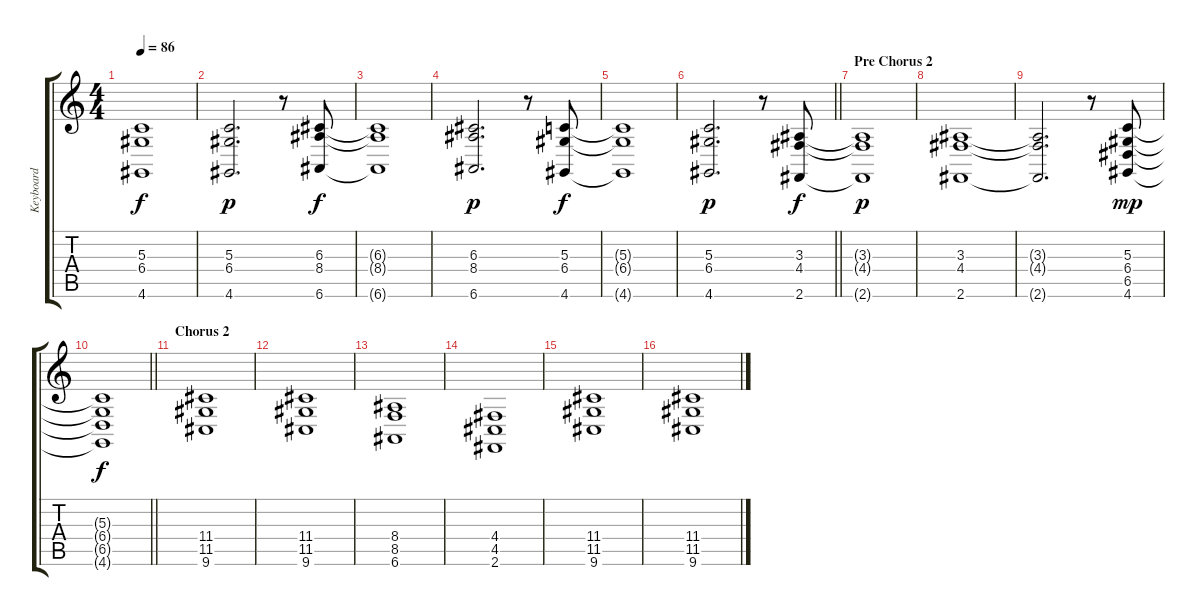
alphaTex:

\track ("Keyboard" "Keyboard") {instrument pad7halo}
\staff {score tabs}
\tuning (E4 B3 G3 D3 A2 E2) {hide}
\ts (4 4)
\tempo 86
\clef g2
\ks c
(5.3{t} 6.4{t} 4.6{t}).1{dy f} |
(5.3 6.4 4.6).2{d dy p} r.8 (6.3 8.4 6.6).8{dy f} |
(6.3{t} 8.4{t} 6.6{t}).1 |
(6.3 8.4 6.6).2{d dy p} r.8 (5.3 6.4 4.6).8{dy f} |
(5.3{t} 6.4{t} 4.6{t}).1 |
\barLineRight lightlight
(5.3 6.4 4.6).2{d dy p} r.8 (3.3 4.4 2.6).8{dy f} |
\section ("" "Pre Chorus 2")
(3.3{t} 4.4{t} 2.6{t}).1{dy p} |
(3.3 4.4 2.6).1 |
(3.3{t} 4.4{t} 2.6{t}).2{d} r.8 (5.3 6.4 6.5 4.6).8{dy mp} |
\barLineRight lightlight
(5.3{t} 6.4{t} 6.5{t} 4.6{t}).1{dy f} |
\section ("" "Chorus 2")
(11.4 11.5 9.6).1 |
(11.4 11.5 9.6).1 |
(8.4 8.5 6.6).1 |
(4.4 4.5 2.6).1 |
(11.4 11.5 9.6).1 |
(11.4 11.5 9.6).1
